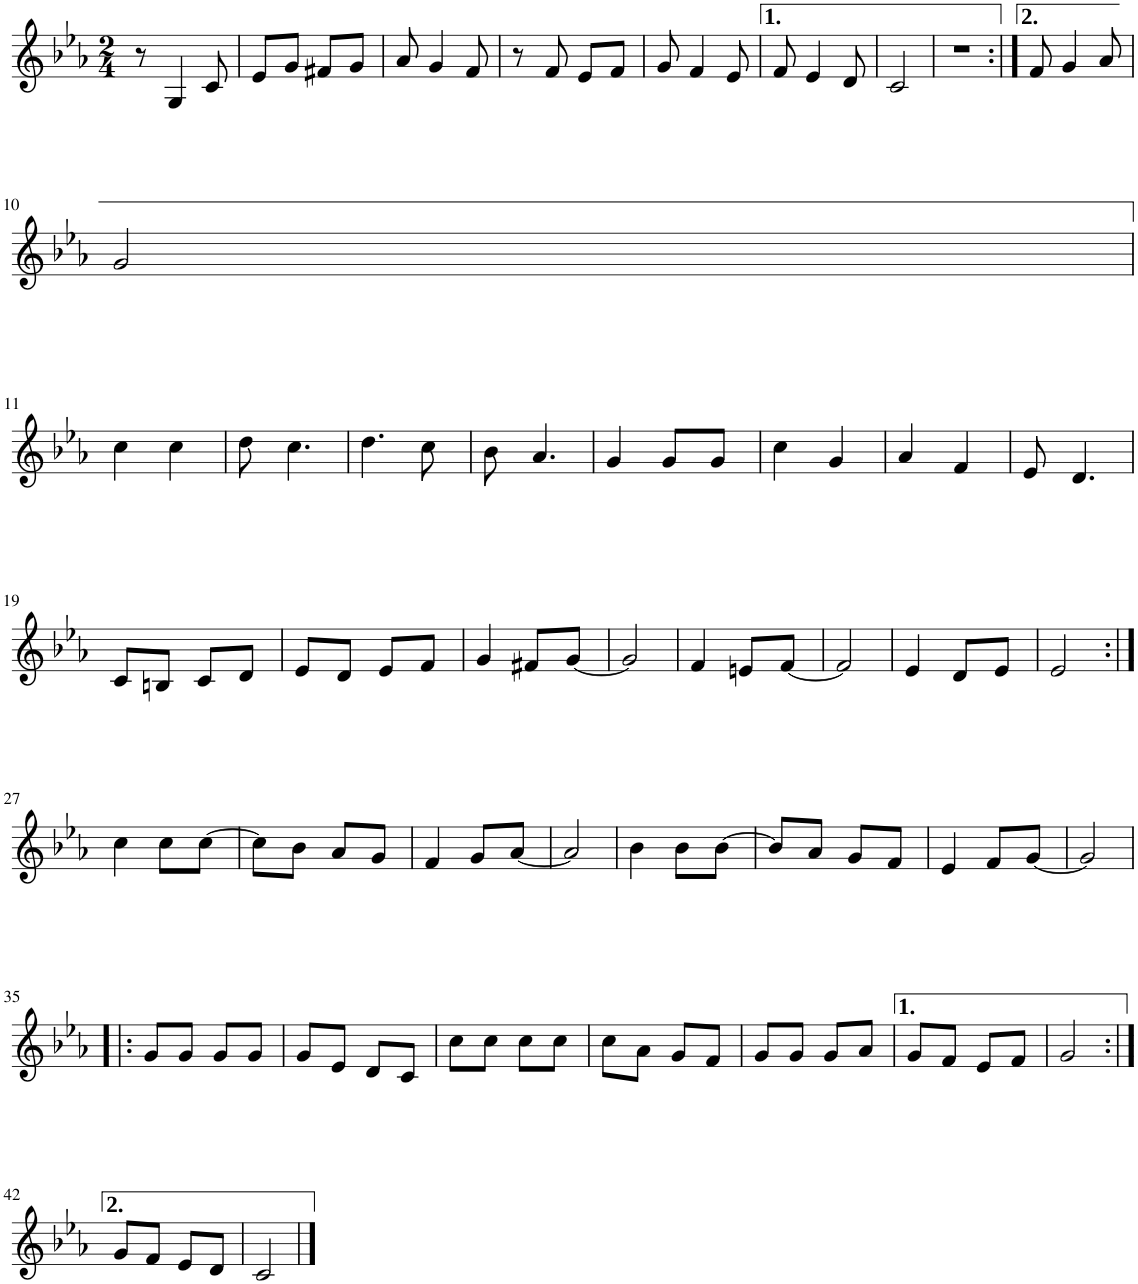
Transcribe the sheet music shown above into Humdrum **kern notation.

**kern
*part1
*staff1
*I"Voice
*clefG2
*k[b-e-a-]
*M2/4
=1
8r
4G/
8c/
=2
8e-/L
8g/J
8f#X/L
8g/J
=3
8a-/
4g/
8f/
=4
8r
8f/
8e-/L
8f/J
=5
8g/
4f/
8e-/
=6
8f/
4e-/
8d/
=7
2c/
=8
2r
=9:|!
8f/
4g/
8a-/
!!LO:LB:g=z
=10
2g/
!!LO:LB:g=z
=11
4cc\
4cc\
=12
8dd\
4.cc\
=13
4.dd\
8cc\
=14
8b-\
4.a-/
=15
4g/
8g/L
8g/J
=16
4cc\
4g/
=17
4a-/
4f/
=18
8e-/
4.d/
!!LO:LB:g=z
=19
8c/L
8Bn/J
8c/L
8d/J
=20
8e-/L
8d/J
8e-/L
8f/J
=21
4g/
8f#X/L
[8g/J
=22
2g/]
=23
4f/
8en/L
[8f/J
=24
2f/]
=25
4e-/
8d/L
8e-/J
=26
2e-/
!!LO:LB:g=z
=27:|!
4cc\
8cc\L
[8cc\J
=28
8cc\L]
8b-\J
8a-/L
8g/J
=29
4f/
8g/L
[8a-/J
=30
2a-/]
=31
4b-\
8b-\L
[8b-\J
=32
8b-/L]
8a-/J
8g/L
8f/J
=33
4e-/
8f/L
[8g/J
=34
2g/]
!!LO:LB:g=z
=35!|:
8g/L
8g/J
8g/L
8g/J
=36
8g/L
8e-/J
8d/L
8c/J
=37
8cc\L
8cc\J
8cc\L
8cc\J
=38
8cc\L
8a-\J
8g/L
8f/J
=39
8g/L
8g/J
8g/L
8a-/J
=40
8g/L
8f/J
8e-/L
8f/J
=41
2g/
!!LO:LB:g=z
=42:|!
8g/L
8f/J
8e-/L
8d/J
=43
2c/
==
*-
